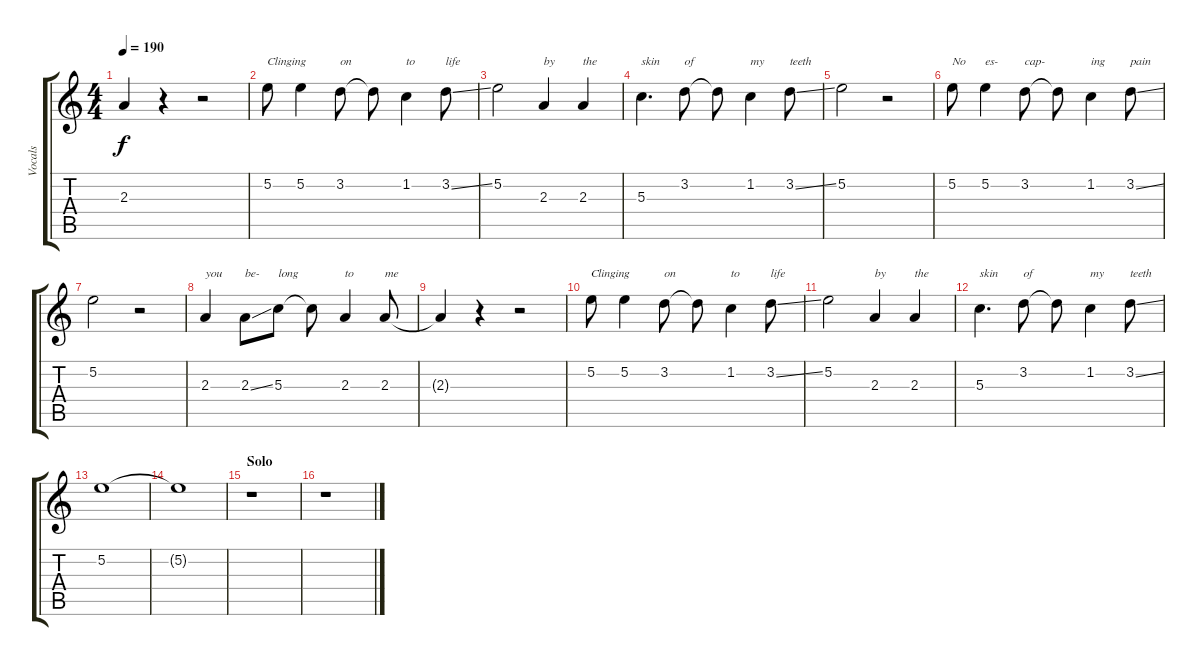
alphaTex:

\track ("Vocals" "Vocals") {instrument overdrivenguitar}
\staff {score tabs}
\tuning (E4 B3 G3 D3 A2 E2) {hide}
\ts (4 4)
\tempo 190
\clef g2
\ks c
2.3{t}.4{dy f} r.4 r.2 |
5.2.8{txt "Clinging"} 5.2.4 3.2.8{txt "on"} 3.2{t}.8 1.2.4{txt "to"} 3.2{ss}.8{txt "life"} |
5.2.2 2.3.4{txt "by"} 2.3.4{txt "the"} |
5.3.4{d txt "skin"} 3.2.8{txt "of"} 3.2{t}.8 1.2.4{txt "my"} 3.2{ss}.8{txt "teeth"} |
5.2.2 r.2 |
5.2.8{txt "No"} 5.2.4{txt "es-"} 3.2.8{txt "cap-"} 3.2{t}.8 1.2.4{txt "ing"} 3.2{ss}.8{txt "pain"} |
5.2.2 r.2 |
2.3.4{txt "you"} 2.3{ss}.8{txt "be-"} 5.3.8{txt "long"} 5.3{t}.8 2.3.4{txt "to"} 2.3.8{txt "me"} |
2.3{t}.4 r.4 r.2 |
5.2.8{txt "Clinging"} 5.2.4 3.2.8{txt "on"} 3.2{t}.8 1.2.4{txt "to"} 3.2{ss}.8{txt "life"} |
5.2.2 2.3.4{txt "by"} 2.3.4{txt "the"} |
5.3.4{d txt "skin"} 3.2.8{txt "of"} 3.2{t}.8 1.2.4{txt "my"} 3.2{ss}.8{txt "teeth"} |
5.2.1 |
5.2{t}.1 |
\section ("" "Solo")
r.1 |
r.1
